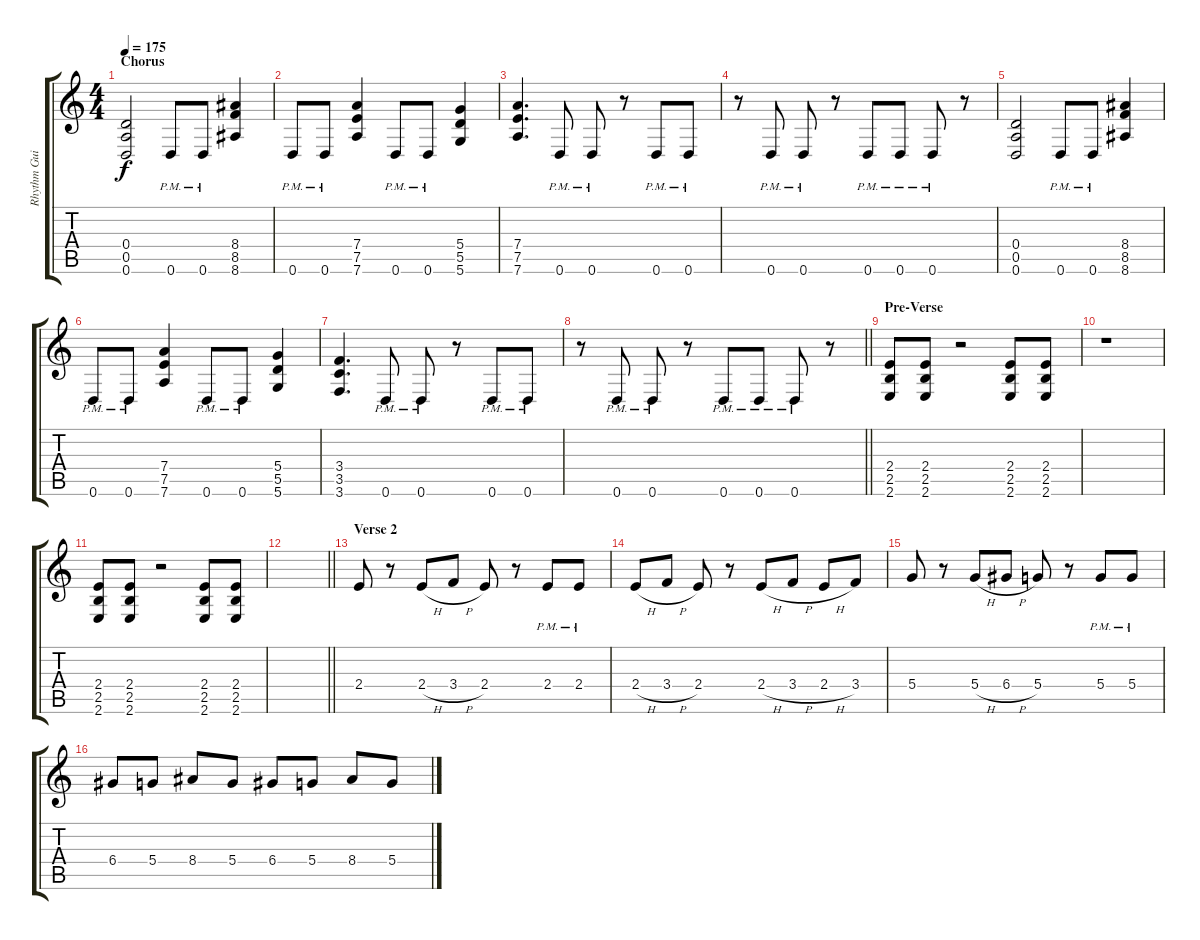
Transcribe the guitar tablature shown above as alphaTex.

\track ("Rhythm Guitar" "Rhythm Gui") {instrument overdrivenguitar}
\staff {score tabs}
\tuning (E4 B3 G3 D3 A2 D2) {hide}
\ts (4 4)
\section ("" "Chorus")
\tempo 175
\clef g2
\ks c
(0.4 0.5 0.6).2{dy f} 0.6{pm}.8 0.6{pm}.8 (8.4 8.5 8.6).4 |
0.6{pm}.8 0.6{pm}.8 (7.4 7.5 7.6).4 0.6{pm}.8 0.6{pm}.8 (5.4 5.5 5.6).4 |
(7.4 7.5 7.6).4{d} 0.6{pm}.8 0.6{pm}.8 r.8 0.6{pm}.8 0.6{pm}.8 |
r.8 0.6{pm}.8 0.6{pm}.8 r.8 0.6{pm}.8 0.6{pm}.8 0.6{pm}.8 r.8 |
(0.4 0.5 0.6).2 0.6{pm}.8 0.6{pm}.8 (8.4 8.5 8.6).4 |
0.6{pm}.8 0.6{pm}.8 (7.4 7.5 7.6).4 0.6{pm}.8 0.6{pm}.8 (5.4 5.5 5.6).4 |
(3.4 3.5 3.6).4{d} 0.6{pm}.8 0.6{pm}.8 r.8 0.6{pm}.8 0.6{pm}.8 |
\barLineRight lightlight
r.8 0.6{pm}.8 0.6{pm}.8 r.8 0.6{pm}.8 0.6{pm}.8 0.6{pm}.8 r.8 |
\section ("" "Pre-Verse")
(2.4 2.5 2.6).8 (2.4 2.5 2.6).8 r.2 (2.4 2.5 2.6).8 (2.4 2.5 2.6).8 |
r.1 |
(2.4 2.5 2.6).8 (2.4 2.5 2.6).8 r.2 (2.4 2.5 2.6).8 (2.4 2.5 2.6).8 |
\barLineRight lightlight
|
\section ("" "Verse 2")
2.4.8 r.8 2.4{h}.8 3.4{h}.8 2.4.8 r.8 2.4{pm}.8 2.4{pm}.8 |
2.4{h}.8 3.4{h}.8 2.4.8 r.8 2.4{h}.8 3.4{h}.8 2.4{h}.8 3.4.8 |
5.4.8 r.8 5.4{h}.8 6.4{h}.8 5.4.8 r.8 5.4{pm}.8 5.4{pm}.8 |
6.4.8 5.4.8 8.4.8 5.4.8 6.4.8 5.4.8 8.4.8 5.4.8
